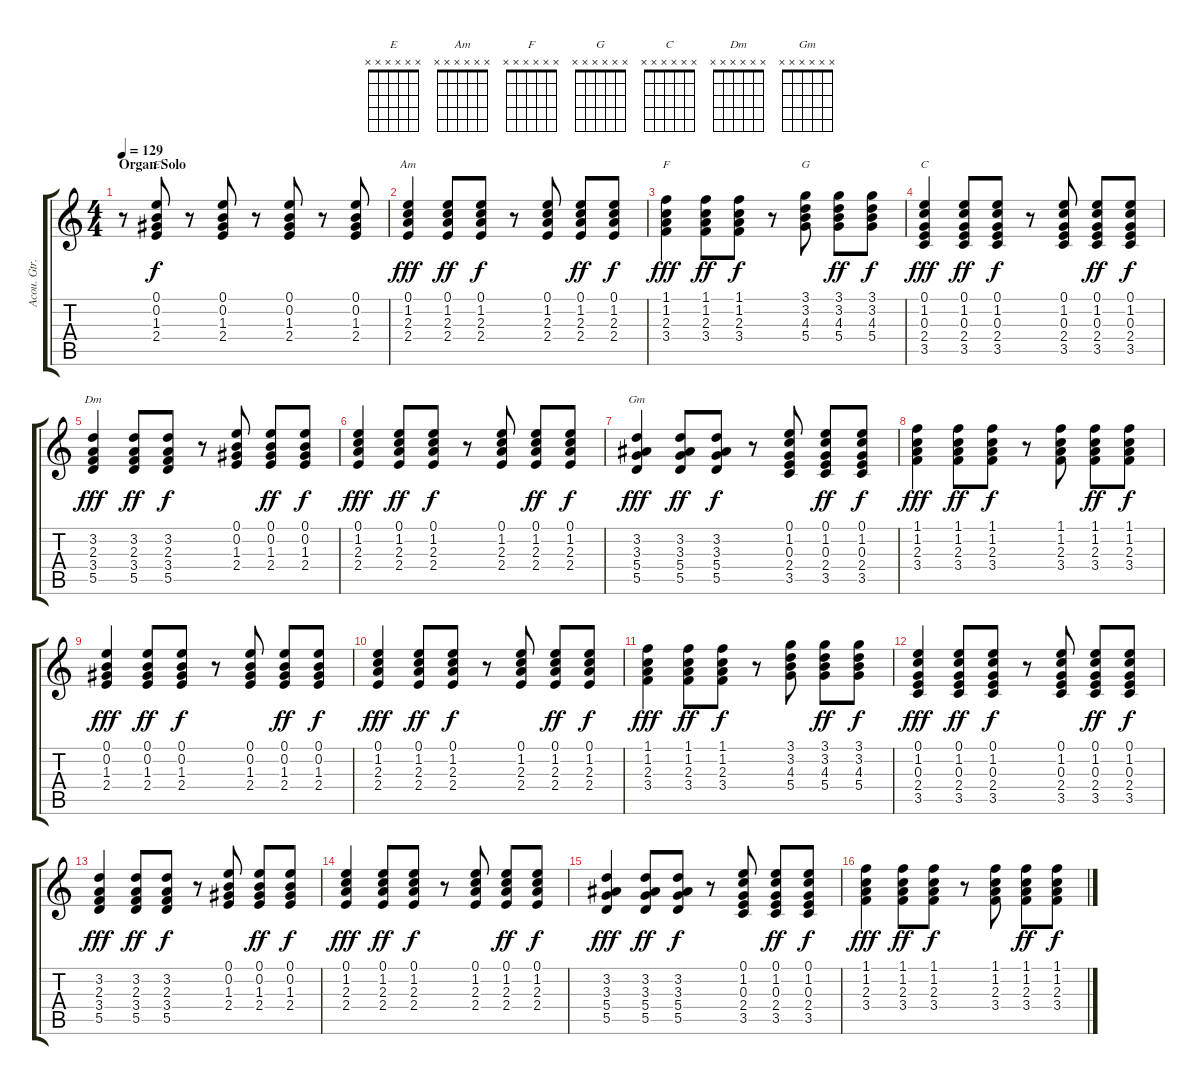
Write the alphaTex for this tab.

\track ("Acou. Gtr." "Acou. Gtr.") {instrument acousticguitarsteel}
\staff {score tabs}
\tuning (E4 B3 G3 D3 A2 E2) {hide}
\chord ("E" x x x x x x) {firstfret 0}
\chord ("Am" x x x x x x) {firstfret 0}
\chord ("F" x x x x x x) {firstfret 0}
\chord ("G" x x x x x x) {firstfret 0}
\chord ("C" x x x x x x) {firstfret 0}
\chord ("Dm" x x x x x x) {firstfret 0}
\chord ("Gm" x x x x x x) {firstfret 0}
\ts (4 4)
\section ("" "Organ Solo")
\tempo 129
\clef g2
\ks c
r.8{dy mf} (0.1 0.2 1.3 2.4).8{ch "E" dy f} r.8 (0.1 0.2 1.3 2.4).8 r.8 (0.1 0.2 1.3 2.4).8 r.8 (0.1 0.2 1.3 2.4).8 |
(0.1 1.2 2.3 2.4).4{ch "Am" dy fff} (0.1 1.2 2.3 2.4).8{dy ff} (0.1 1.2 2.3 2.4).8{dy f} r.8 (0.1 1.2 2.3 2.4).8 (0.1 1.2 2.3 2.4).8{dy ff} (0.1 1.2 2.3 2.4).8{dy f} |
(1.1 1.2 2.3 3.4).4{ch "F" dy fff} (1.1 1.2 2.3 3.4).8{dy ff} (1.1 1.2 2.3 3.4).8{dy f} r.8 (3.1 3.2 4.3 5.4).8{ch "G"} (3.1 3.2 4.3 5.4).8{dy ff} (3.1 3.2 4.3 5.4).8{dy f} |
(0.1 1.2 0.3 2.4 3.5).4{ch "C" dy fff} (0.1 1.2 0.3 2.4 3.5).8{dy ff} (0.1 1.2 0.3 2.4 3.5).8{dy f} r.8 (0.1 1.2 0.3 2.4 3.5).8 (0.1 1.2 0.3 2.4 3.5).8{dy ff} (0.1 1.2 0.3 2.4 3.5).8{dy f} |
(3.2 2.3 3.4 5.5).4{ch "Dm" dy fff} (3.2 2.3 3.4 5.5).8{dy ff} (3.2 2.3 3.4 5.5).8{dy f} r.8 (0.1 0.2 1.3 2.4).8 (0.1 0.2 1.3 2.4).8{dy ff} (0.1 0.2 1.3 2.4).8{dy f} |
(0.1 1.2 2.3 2.4).4{dy fff} (0.1 1.2 2.3 2.4).8{dy ff} (0.1 1.2 2.3 2.4).8{dy f} r.8 (0.1 1.2 2.3 2.4).8 (0.1 1.2 2.3 2.4).8{dy ff} (0.1 1.2 2.3 2.4).8{dy f} |
(3.2 3.3 5.4 5.5).4{ch "Gm" dy fff} (3.2 3.3 5.4 5.5).8{dy ff} (3.2 3.3 5.4 5.5).8{dy f} r.8 (0.1 1.2 0.3 2.4 3.5).8 (0.1 1.2 0.3 2.4 3.5).8{dy ff} (0.1 1.2 0.3 2.4 3.5).8{dy f} |
(1.1 1.2 2.3 3.4).4{dy fff} (1.1 1.2 2.3 3.4).8{dy ff} (1.1 1.2 2.3 3.4).8{dy f} r.8 (1.1 1.2 2.3 3.4).8 (1.1 1.2 2.3 3.4).8{dy ff} (1.1 1.2 2.3 3.4).8{dy f} |
(0.1 0.2 1.3 2.4).4{dy fff} (0.1 0.2 1.3 2.4).8{dy ff} (0.1 0.2 1.3 2.4).8{dy f} r.8 (0.1 0.2 1.3 2.4).8 (0.1 0.2 1.3 2.4).8{dy ff} (0.1 0.2 1.3 2.4).8{dy f} |
(0.1 1.2 2.3 2.4).4{dy fff} (0.1 1.2 2.3 2.4).8{dy ff} (0.1 1.2 2.3 2.4).8{dy f} r.8 (0.1 1.2 2.3 2.4).8 (0.1 1.2 2.3 2.4).8{dy ff} (0.1 1.2 2.3 2.4).8{dy f} |
(1.1 1.2 2.3 3.4).4{dy fff} (1.1 1.2 2.3 3.4).8{dy ff} (1.1 1.2 2.3 3.4).8{dy f} r.8 (3.1 3.2 4.3 5.4).8 (3.1 3.2 4.3 5.4).8{dy ff} (3.1 3.2 4.3 5.4).8{dy f} |
(0.1 1.2 0.3 2.4 3.5).4{dy fff} (0.1 1.2 0.3 2.4 3.5).8{dy ff} (0.1 1.2 0.3 2.4 3.5).8{dy f} r.8 (0.1 1.2 0.3 2.4 3.5).8 (0.1 1.2 0.3 2.4 3.5).8{dy ff} (0.1 1.2 0.3 2.4 3.5).8{dy f} |
(3.2 2.3 3.4 5.5).4{dy fff} (3.2 2.3 3.4 5.5).8{dy ff} (3.2 2.3 3.4 5.5).8{dy f} r.8 (0.1 0.2 1.3 2.4).8 (0.1 0.2 1.3 2.4).8{dy ff} (0.1 0.2 1.3 2.4).8{dy f} |
(0.1 1.2 2.3 2.4).4{dy fff} (0.1 1.2 2.3 2.4).8{dy ff} (0.1 1.2 2.3 2.4).8{dy f} r.8 (0.1 1.2 2.3 2.4).8 (0.1 1.2 2.3 2.4).8{dy ff} (0.1 1.2 2.3 2.4).8{dy f} |
(3.2 3.3 5.4 5.5).4{dy fff} (3.2 3.3 5.4 5.5).8{dy ff} (3.2 3.3 5.4 5.5).8{dy f} r.8 (0.1 1.2 0.3 2.4 3.5).8 (0.1 1.2 0.3 2.4 3.5).8{dy ff} (0.1 1.2 0.3 2.4 3.5).8{dy f} |
(1.1 1.2 2.3 3.4).4{dy fff} (1.1 1.2 2.3 3.4).8{dy ff} (1.1 1.2 2.3 3.4).8{dy f} r.8 (1.1 1.2 2.3 3.4).8 (1.1 1.2 2.3 3.4).8{dy ff} (1.1 1.2 2.3 3.4).8{dy f}
